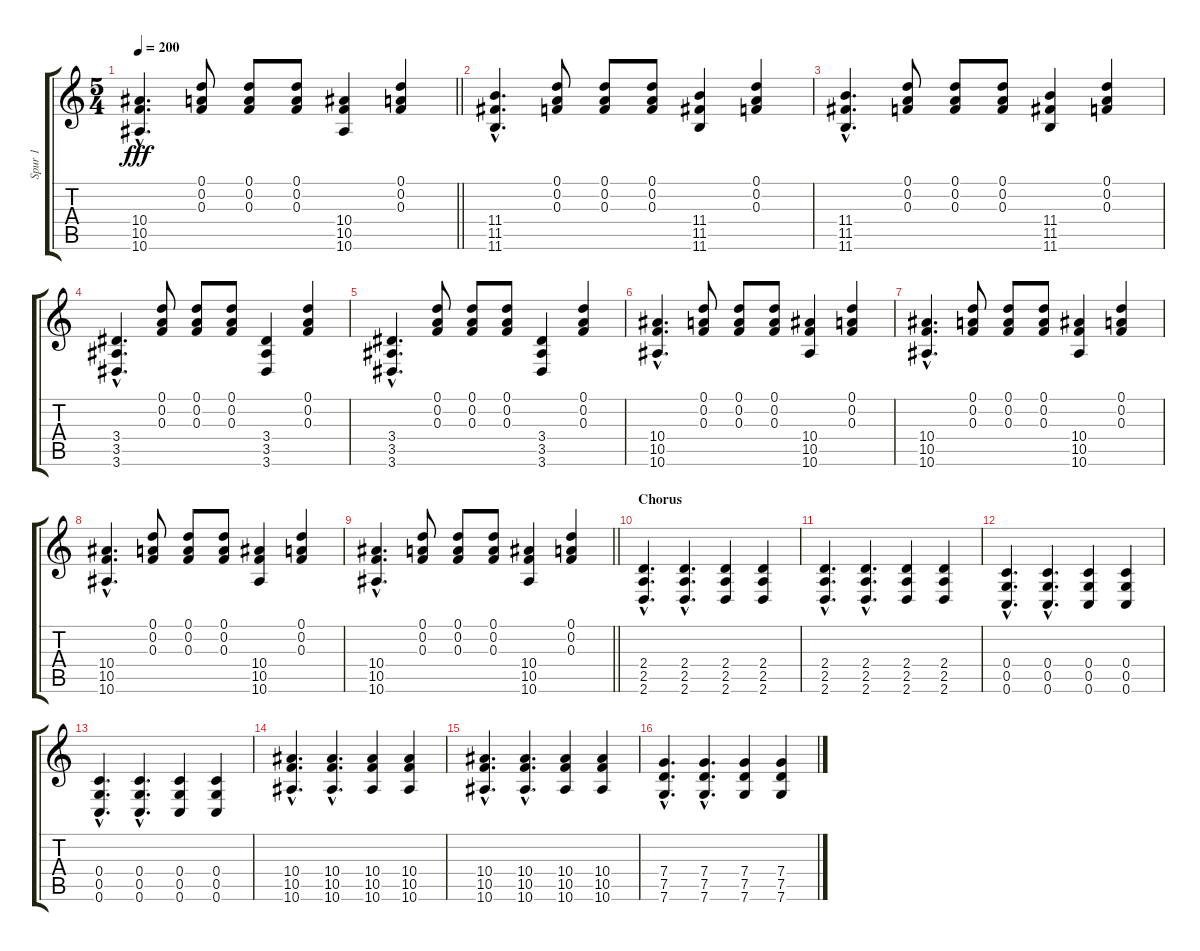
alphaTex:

\track ("Spur 1" "Spur 1") {instrument overdrivenguitar}
\staff {score tabs}
\tuning (D4 A3 F3 C3 G2 C2) {hide}
\ts (5 4)
\tempo 200
\clef g2
\barLineRight lightlight
\ks c
(10.4{hac} 10.5{hac} 10.6{hac}).4{d dy fff} (0.1 0.2 0.3).8 (0.1 0.2 0.3).8 (0.1 0.2 0.3).8 (10.4 10.5 10.6).4 (0.1 0.2 0.3).4 |
(11.4{hac} 11.5{hac} 11.6{hac}).4{d} (0.1 0.2 0.3).8 (0.1 0.2 0.3).8 (0.1 0.2 0.3).8 (11.4 11.5 11.6).4 (0.1 0.2 0.3).4 |
(11.4{hac} 11.5{hac} 11.6{hac}).4{d} (0.1 0.2 0.3).8 (0.1 0.2 0.3).8 (0.1 0.2 0.3).8 (11.4 11.5 11.6).4 (0.1 0.2 0.3).4 |
(3.4{hac} 3.5{hac} 3.6{hac}).4{d} (0.1 0.2 0.3).8 (0.1 0.2 0.3).8 (0.1 0.2 0.3).8 (3.4 3.5 3.6).4 (0.1 0.2 0.3).4 |
(3.4{hac} 3.5{hac} 3.6{hac}).4{d} (0.1 0.2 0.3).8 (0.1 0.2 0.3).8 (0.1 0.2 0.3).8 (3.4 3.5 3.6).4 (0.1 0.2 0.3).4 |
(10.4{hac} 10.5{hac} 10.6{hac}).4{d} (0.1 0.2 0.3).8 (0.1 0.2 0.3).8 (0.1 0.2 0.3).8 (10.4 10.5 10.6).4 (0.1 0.2 0.3).4 |
(10.4{hac} 10.5{hac} 10.6{hac}).4{d} (0.1 0.2 0.3).8 (0.1 0.2 0.3).8 (0.1 0.2 0.3).8 (10.4 10.5 10.6).4 (0.1 0.2 0.3).4 |
(10.4{hac} 10.5{hac} 10.6{hac}).4{d} (0.1 0.2 0.3).8 (0.1 0.2 0.3).8 (0.1 0.2 0.3).8 (10.4 10.5 10.6).4 (0.1 0.2 0.3).4 |
\barLineRight lightlight
(10.4{hac} 10.5{hac} 10.6{hac}).4{d volume 10} (0.1 0.2 0.3).8 (0.1 0.2 0.3).8 (0.1 0.2 0.3).8 (10.4 10.5 10.6).4 (0.1 0.2 0.3).4 |
\section ("" "Chorus")
(2.4{hac} 2.5{hac} 2.6{hac}).4{d} (2.4{hac} 2.5{hac} 2.6{hac}).4{d} (2.4 2.5 2.6).4 (2.4 2.5 2.6).4 |
(2.4{hac} 2.5{hac} 2.6{hac}).4{d} (2.4{hac} 2.5{hac} 2.6{hac}).4{d} (2.4 2.5 2.6).4 (2.4 2.5 2.6).4 |
(0.4{hac} 0.5{hac} 0.6{hac}).4{d} (0.4{hac} 0.5{hac} 0.6{hac}).4{d} (0.4 0.5 0.6).4 (0.4 0.5 0.6).4 |
(0.4{hac} 0.5{hac} 0.6{hac}).4{d} (0.4{hac} 0.5{hac} 0.6{hac}).4{d} (0.4 0.5 0.6).4 (0.4 0.5 0.6).4 |
(10.4{hac} 10.5{hac} 10.6{hac}).4{d} (10.4{hac} 10.5{hac} 10.6{hac}).4{d} (10.4 10.5 10.6).4 (10.4 10.5 10.6).4 |
(10.4{hac} 10.5{hac} 10.6{hac}).4{d} (10.4{hac} 10.5{hac} 10.6{hac}).4{d} (10.4 10.5 10.6).4 (10.4 10.5 10.6).4 |
(7.4{hac} 7.5{hac} 7.6{hac}).4{d} (7.4{hac} 7.5{hac} 7.6{hac}).4{d} (7.4 7.5 7.6).4 (7.4 7.5 7.6).4
